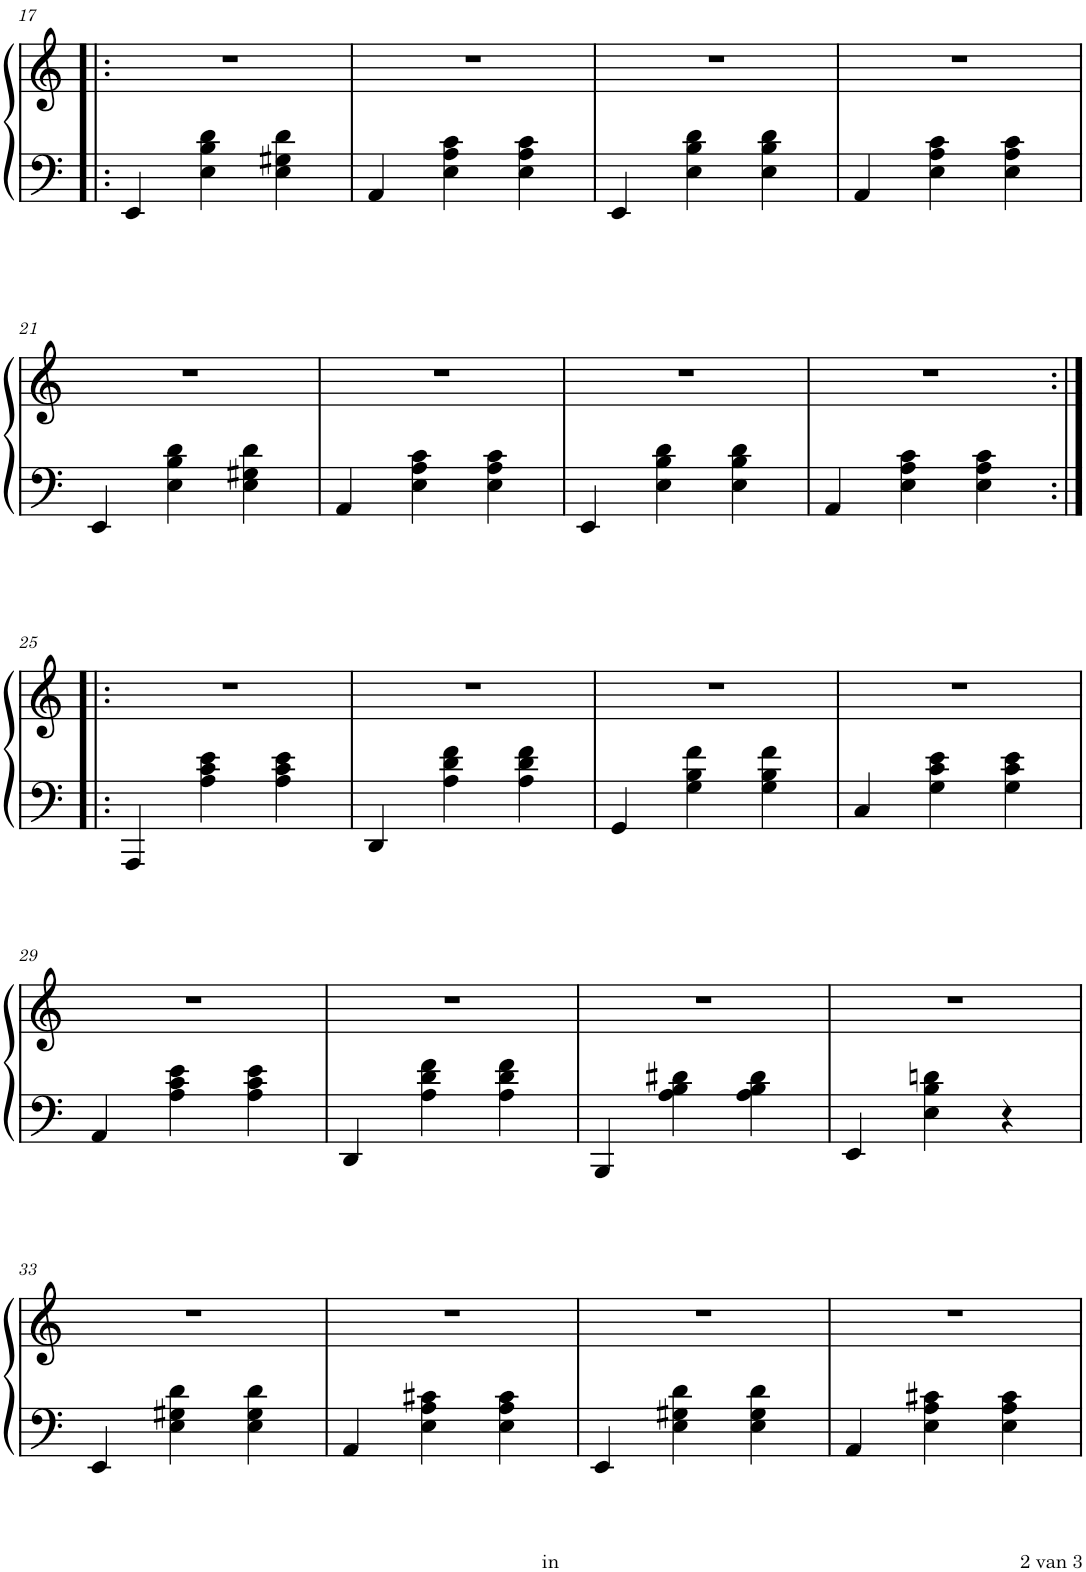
**kern	**kern
*part1	*part1
*staff2	*staff1
*I"Piano	*
*I'Pno.	*
!!LO:PB:g=z
*clefF4	*clefG2
*k[]	*k[]
*M3/4	*M3/4
=17!|:	=17!|:
4EE/	2.r
4E\ 4B\ 4d\	.
4E\ 4G#X\ 4d\	.
=18	=18
4AA/	2.r
4E\ 4A\ 4c\	.
4E\ 4A\ 4c\	.
=19	=19
4EE/	2.r
4E\ 4B\ 4d\	.
4E\ 4B\ 4d\	.
=20	=20
4AA/	2.r
4E\ 4A\ 4c\	.
4E\ 4A\ 4c\	.
!!LO:LB:g=z
=21	=21
4EE/	2.r
4E\ 4B\ 4d\	.
4E\ 4G#X\ 4d\	.
=22	=22
4AA/	2.r
4E\ 4A\ 4c\	.
4E\ 4A\ 4c\	.
=23	=23
4EE/	2.r
4E\ 4B\ 4d\	.
4E\ 4B\ 4d\	.
=24	=24
4AA/	2.r
4E\ 4A\ 4c\	.
4E\ 4A\ 4c\	.
!!LO:LB:g=z
=25:|!|:	=25:|!|:
4AAA/	2.r
4A\ 4c\ 4e\	.
4A\ 4c\ 4e\	.
=26	=26
4DD/	2.r
4A\ 4d\ 4f\	.
4A\ 4d\ 4f\	.
=27	=27
4GG/	2.r
4G\ 4B\ 4f\	.
4G\ 4B\ 4f\	.
=28	=28
4C/	2.r
4G\ 4c\ 4e\	.
4G\ 4c\ 4e\	.
!!LO:LB:g=z
=29	=29
4AA/	2.r
4A\ 4c\ 4e\	.
4A\ 4c\ 4e\	.
=30	=30
4DD/	2.r
4A\ 4d\ 4f\	.
4A\ 4d\ 4f\	.
=31	=31
4BBB/	2.r
4A\ 4B\ 4d#X\	.
4A\ 4B\ 4d#\	.
=32	=32
4EE/	2.r
4E\ 4B\ 4dn\	.
4r	.
!!LO:LB:g=z
=33	=33
4EE/	2.r
4E\ 4G#X\ 4d\	.
4E\ 4G#\ 4d\	.
=34	=34
4AA/	2.r
4E\ 4A\ 4c#X\	.
4E\ 4A\ 4c#\	.
=35	=35
4EE/	2.r
4E\ 4G#X\ 4d\	.
4E\ 4G#\ 4d\	.
=36	=36
4AA/	2.r
4E\ 4A\ 4c#X\	.
4E\ 4A\ 4c#\	.
=	=
*-	*-
